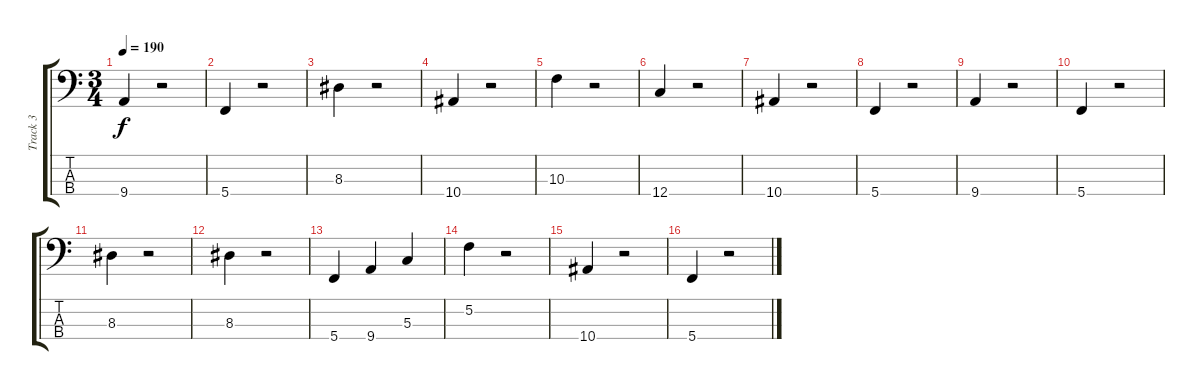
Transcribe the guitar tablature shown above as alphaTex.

\track ("Track 3" "Track 3") {instrument electricbassfinger}
\staff {score tabs}
\tuning (F2 C2 G1 C1) {hide}
\ts (3 4)
\tempo 190
\clef f4
\ks c
9.4.4{dy f} r.2 |
5.4.4 r.2 |
8.3.4 r.2 |
10.4.4 r.2 |
10.3.4 r.2 |
12.4.4 r.2 |
10.4.4 r.2 |
5.4.4 r.2 |
9.4.4 r.2 |
5.4.4 r.2 |
8.3.4 r.2 |
8.3.4 r.2 |
5.4.4 9.4.4 5.3.4 |
5.2.4 r.2 |
10.4.4 r.2 |
5.4.4 r.2
